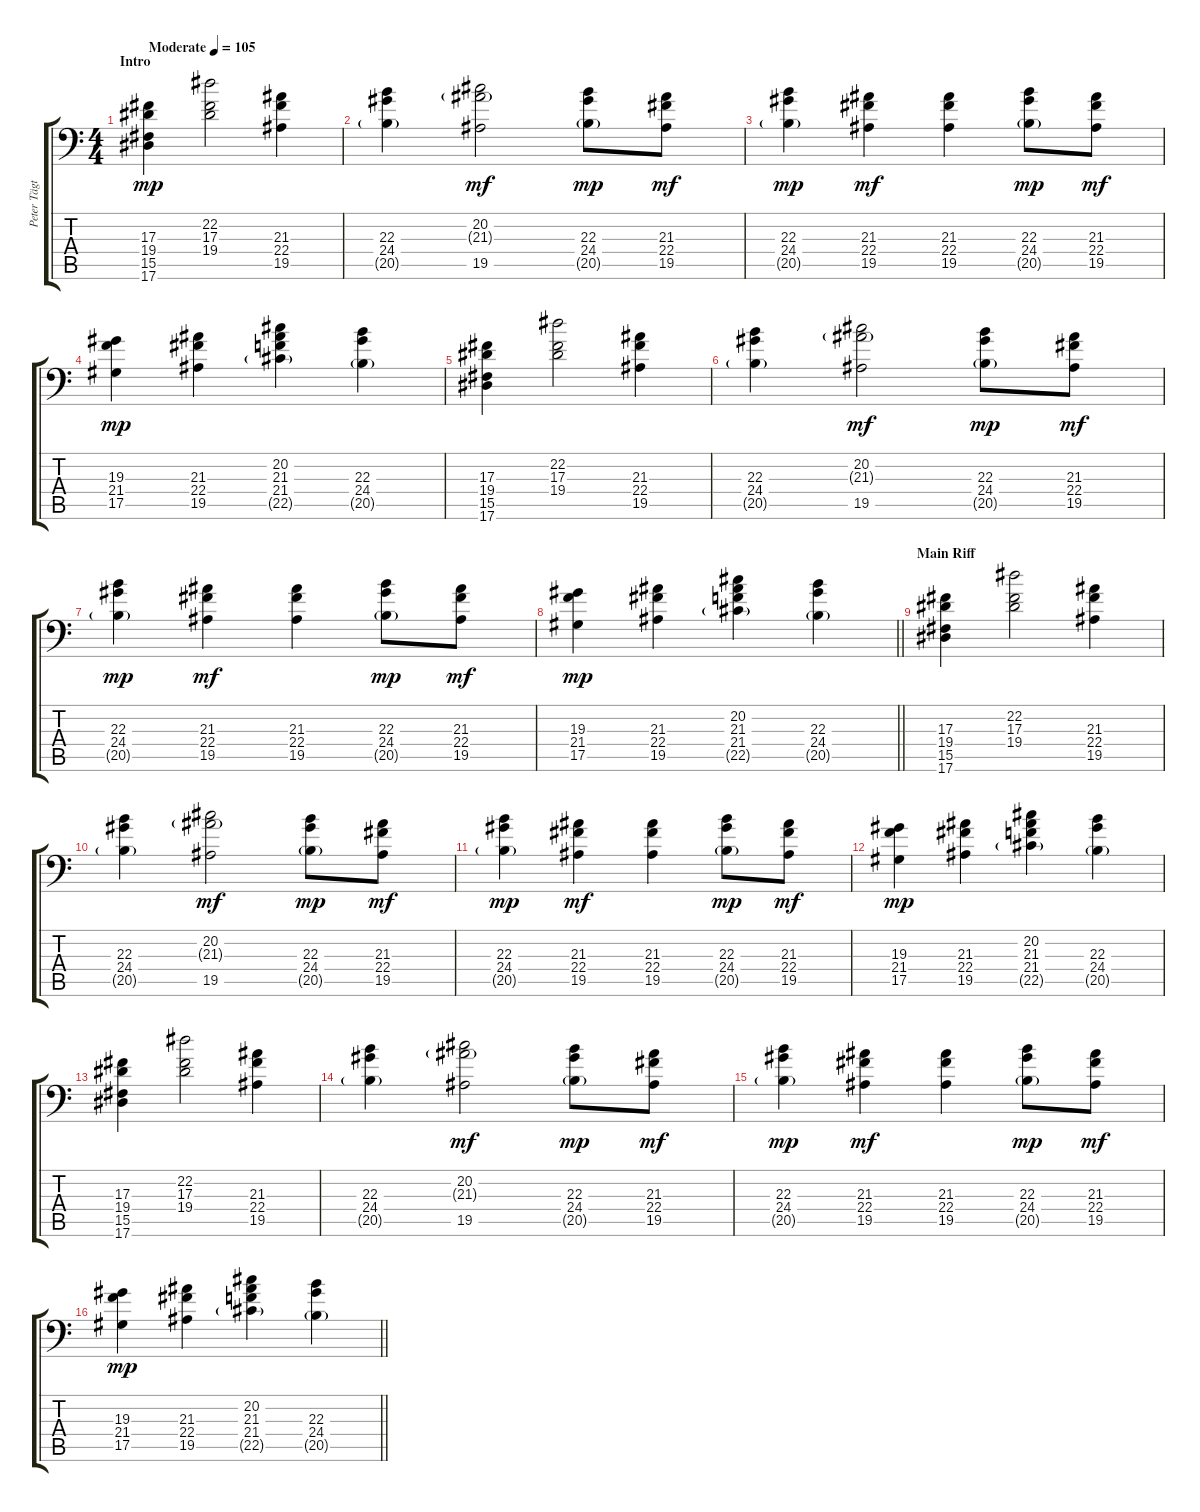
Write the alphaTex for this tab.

\track ("Peter Tägtgren (Keyboard II)" "Peter Tägt") {instrument choiraahs}
\staff {score tabs}
\tuning (Bb3 F3 Db3 Ab2 Eb2 Bb1) {hide}
\ts (4 4)
\section ("" "Intro")
\tempo (105 "Moderate")
\clef f4
\ks c
(17.3 19.4 15.5 17.6).4{dy mp volume 6 instrument choiraahs} (22.2 17.3 19.4).2 (21.3 22.4 19.5).4 |
(22.3 24.4 20.5{g}).4 (20.2 21.3{g} 19.5).2{dy mf} (22.3 24.4 20.5{g}).8{dy mp} (21.3 22.4 19.5).8{dy mf} |
(22.3 24.4 20.5{g}).4{dy mp} (21.3 22.4 19.5).4{dy mf} (21.3 22.4 19.5).4 (22.3 24.4 20.5{g}).8{dy mp} (21.3 22.4 19.5).8{dy mf} |
(19.3 21.4 17.5).4{dy mp} (21.3 22.4 19.5).4 (20.2 21.3 21.4 22.5{g}).4 (22.3 24.4 20.5{g}).4 |
(17.3 19.4 15.5 17.6).4 (22.2 17.3 19.4).2 (21.3 22.4 19.5).4 |
(22.3 24.4 20.5{g}).4 (20.2 21.3{g} 19.5).2{dy mf} (22.3 24.4 20.5{g}).8{dy mp} (21.3 22.4 19.5).8{dy mf} |
(22.3 24.4 20.5{g}).4{dy mp} (21.3 22.4 19.5).4{dy mf} (21.3 22.4 19.5).4 (22.3 24.4 20.5{g}).8{dy mp} (21.3 22.4 19.5).8{dy mf} |
\barLineRight lightlight
(19.3 21.4 17.5).4{dy mp} (21.3 22.4 19.5).4 (20.2 21.3 21.4 22.5{g}).4 (22.3 24.4 20.5{g}).4 |
\section ("" "Main Riff")
(17.3 19.4 15.5 17.6).4{volume 11} (22.2 17.3 19.4).2 (21.3 22.4 19.5).4 |
(22.3 24.4 20.5{g}).4 (20.2 21.3{g} 19.5).2{dy mf} (22.3 24.4 20.5{g}).8{dy mp} (21.3 22.4 19.5).8{dy mf} |
(22.3 24.4 20.5{g}).4{dy mp} (21.3 22.4 19.5).4{dy mf} (21.3 22.4 19.5).4 (22.3 24.4 20.5{g}).8{dy mp} (21.3 22.4 19.5).8{dy mf} |
(19.3 21.4 17.5).4{dy mp} (21.3 22.4 19.5).4 (20.2 21.3 21.4 22.5{g}).4 (22.3 24.4 20.5{g}).4 |
(17.3 19.4 15.5 17.6).4 (22.2 17.3 19.4).2 (21.3 22.4 19.5).4 |
(22.3 24.4 20.5{g}).4 (20.2 21.3{g} 19.5).2{dy mf} (22.3 24.4 20.5{g}).8{dy mp} (21.3 22.4 19.5).8{dy mf} |
(22.3 24.4 20.5{g}).4{dy mp} (21.3 22.4 19.5).4{dy mf} (21.3 22.4 19.5).4 (22.3 24.4 20.5{g}).8{dy mp} (21.3 22.4 19.5).8{dy mf} |
\barLineRight lightlight
(19.3 21.4 17.5).4{dy mp} (21.3 22.4 19.5).4 (20.2 21.3 21.4 22.5{g}).4 (22.3 24.4 20.5{g}).4
